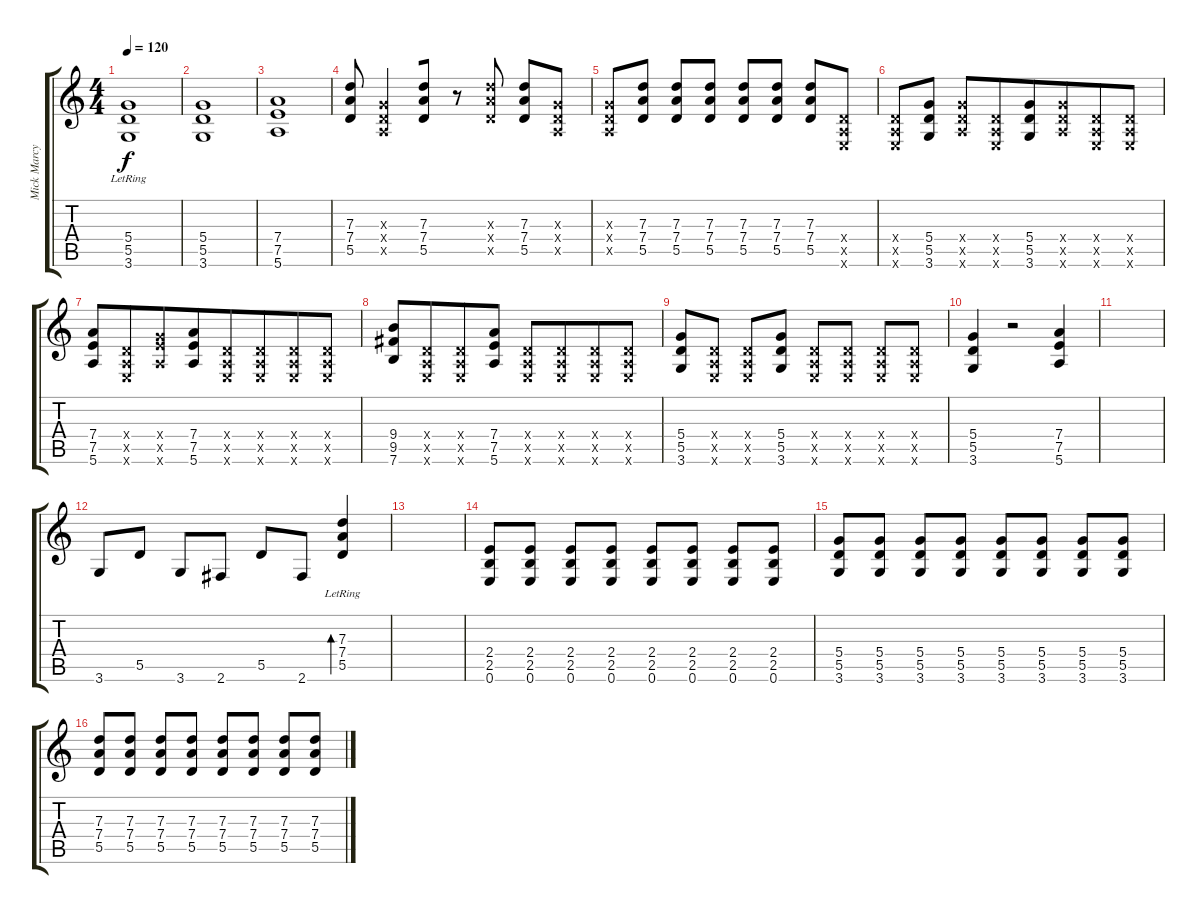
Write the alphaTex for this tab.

\track ("Mick Marcy" "Mick Marcy") {instrument distortionguitar}
\staff {score tabs}
\tuning (E4 B3 G3 D3 A2 E2) {hide}
\ts (4 4)
\tempo 120
\clef g2
\ks c
(5.4{lr} 5.5{lr} 3.6{lr}).1{dy f} |
(5.4 5.5 3.6).1 |
(7.4 7.5 5.6).1 |
(7.3 7.4 5.5).8 (0.3{x} 0.4{x} 0.5{x}).4{beam merge} (7.3 7.4 5.5).8 r.8 (7.3{x} 7.4{x} 5.5{x}).8 (7.3 7.4 5.5).8 (0.3{x} 0.4{x} 0.5{x}).8 |
(0.3{x} 0.4{x} 0.5{x}).8 (7.3 7.4 5.5).8 (7.3 7.4 5.5).8 (7.3 7.4 5.5).8 (7.3 7.4 5.5).8 (7.3 7.4 5.5).8 (7.3 7.4 5.5).8 (0.4{x} 0.5{x} 0.6{x}).8 |
(0.4{x} 0.5{x} 0.6{x}).8 (5.4 5.5 3.6).8 (5.4{x} 5.5{x} 5.6{x}).8 (0.4{x} 0.5{x} 0.6{x}).8{beam merge} (5.4 5.5 3.6).8 (5.4{x} 5.5{x} 5.6{x}).8{beam merge} (0.4{x} 0.5{x} 0.6{x}).8 (0.4{x} 0.5{x} 0.6{x}).8 |
(7.4 7.5 5.6).8 (0.4{x} 0.5{x} 0.6{x}).8{beam merge} (5.4{x} 7.5{x} 5.6{x}).8 (7.4 7.5 5.6).8{beam merge} (0.4{x} 0.5{x} 0.6{x}).8{beam merge} (0.4{x} 0.5{x} 0.6{x}).8{beam merge} (0.4{x} 0.5{x} 0.6{x}).8 (0.4{x} 0.5{x} 0.6{x}).8 |
(9.4 9.5 7.6).8 (0.4{x} 0.5{x} 0.6{x}).8{beam merge} (0.4{x} 0.5{x} 0.6{x}).8 (7.4 7.5 5.6).8 (0.4{x} 0.5{x} 0.6{x}).8 (0.4{x} 0.5{x} 0.6{x}).8{beam merge} (0.4{x} 0.5{x} 0.6{x}).8 (0.4{x} 0.5{x} 0.6{x}).8 |
(5.4 5.5 3.6).8 (0.4{x} 0.5{x} 0.6{x}).8 (0.4{x} 0.5{x} 0.6{x}).8 (5.4 5.5 3.6).8 (0.4{x} 0.5{x} 0.6{x}).8 (0.4{x} 0.5{x} 0.6{x}).8 (0.4{x} 0.5{x} 0.6{x}).8 (0.4{x} 0.5{x} 0.6{x}).8 |
(5.4 5.5 3.6).4 r.2 (7.4 7.5 5.6).4 |
|
3.6.8 5.5.8 3.6.8 2.6.8 5.5.8 2.6.8 (7.3{lr} 7.4{lr} 5.5{lr}).4{bd 60} |
|
(2.4 2.5 0.6).8 (2.4 2.5 0.6).8 (2.4 2.5 0.6).8 (2.4 2.5 0.6).8 (2.4 2.5 0.6).8 (2.4 2.5 0.6).8 (2.4 2.5 0.6).8 (2.4 2.5 0.6).8 |
(5.4 5.5 3.6).8 (5.4 5.5 3.6).8 (5.4 5.5 3.6).8 (5.4 5.5 3.6).8 (5.4 5.5 3.6).8 (5.4 5.5 3.6).8 (5.4 5.5 3.6).8 (5.4 5.5 3.6).8 |
(7.3 7.4 5.5).8 (7.3 7.4 5.5).8 (7.3 7.4 5.5).8 (7.3 7.4 5.5).8 (7.3 7.4 5.5).8 (7.3 7.4 5.5).8 (7.3 7.4 5.5).8 (7.3 7.4 5.5).8
